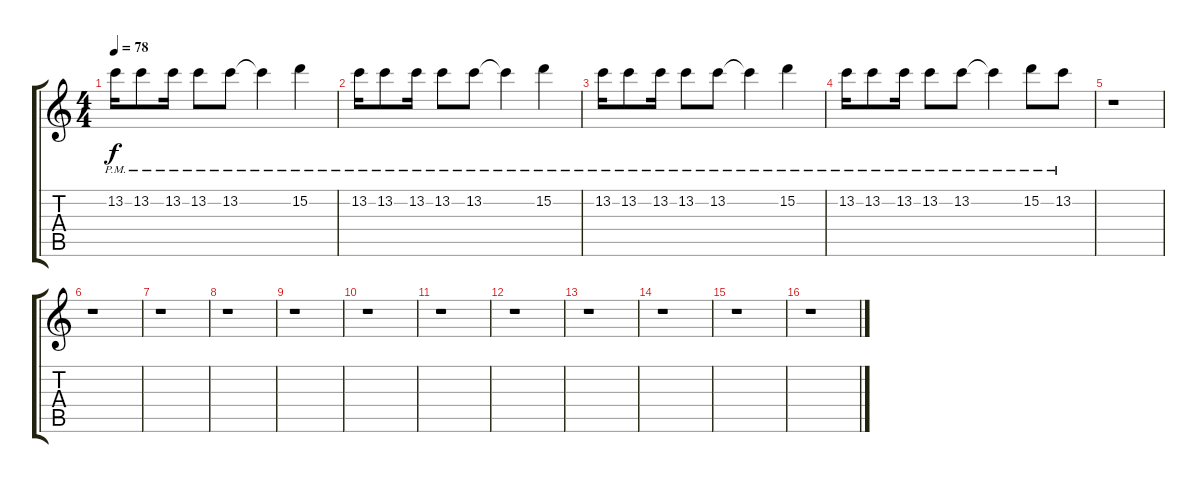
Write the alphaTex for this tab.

\track "" {instrument acousticguitarsteel}
\staff {score tabs}
\tuning (E4 B3 G3 D3 A2 E2) {hide}
\ts (4 4)
\tempo 78
\clef g2
\ks c
13.2{pm}.16{dy f} 13.2{pm}.8 13.2{pm}.16 13.2{pm}.8 13.2{pm}.8 13.2{pm t}.4 15.2{pm}.4 |
13.2{pm}.16 13.2{pm}.8 13.2{pm}.16 13.2{pm}.8 13.2{pm}.8 13.2{pm t}.4 15.2{pm}.4 |
13.2{pm}.16 13.2{pm}.8 13.2{pm}.16 13.2{pm}.8 13.2{pm}.8 13.2{pm t}.4 15.2{pm}.4 |
13.2{pm}.16 13.2{pm}.8 13.2{pm}.16 13.2{pm}.8 13.2{pm}.8 13.2{pm t}.4 15.2{pm}.8 13.2{pm}.8 |
r.1 |
r.1 |
r.1 |
r.1 |
r.1 |
r.1 |
r.1 |
r.1 |
r.1 |
r.1 |
r.1 |
r.1
